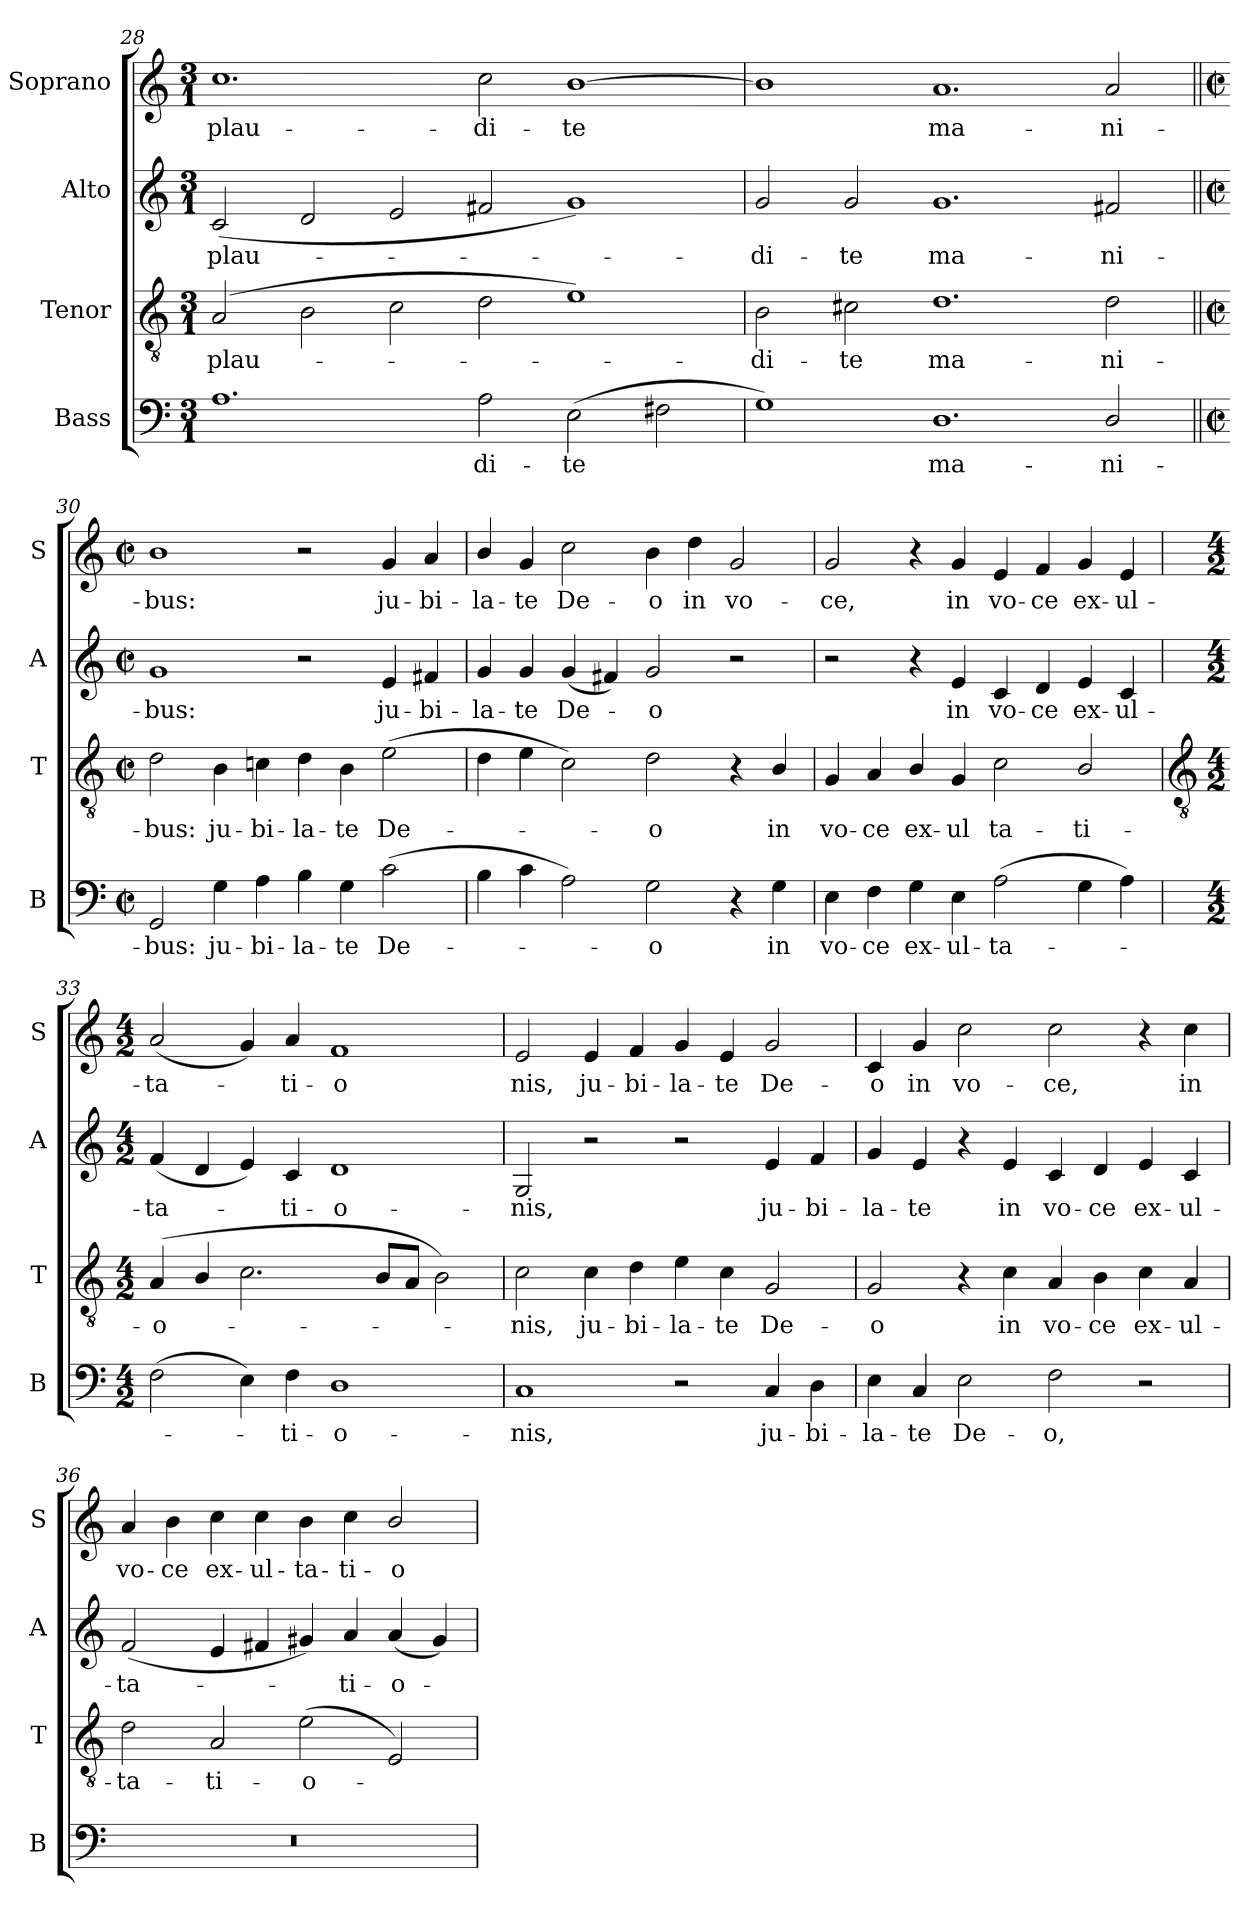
**kern	**text	**kern	**text	**kern	**text	**kern	**text
*part4	*part4	*part3	*part3	*part2	*part2	*part1	*part1
*staff4	*staff4	*staff3	*staff3	*staff2	*staff2	*staff1	*staff1
*I"Bass	*	*I"Tenor	*	*I"Alto	*	*I"Soprano	*
*I'B	*	*I'T	*	*I'A	*	*I'S	*
!!LO:LB:g=z
*clefF4	*	*clefGv2	*	*clefG2	*	*clefG2	*
*k[]	*	*k[]	*	*k[]	*	*k[]	*
*C:	*	*C:	*	*C:	*	*C:	*
*M3/1	*	*M3/1	*	*M3/1	*	*M3/1	*
=28	=28	=28	=28	=28	=28	=28	=28
!	!	!	!LO:LY:b	!	!LO:LY:b	!	!LO:LY:b
1.A	.	(>2A	plau-	(<2c	plau-	1.cc	plau-
.	.	2B	.	2d	.	.	.
.	.	2c	.	2e	.	.	.
!	!LO:LY:b	!	!	!	!	!	!LO:LY:b
2A	di-	2d	.	2f#X	.	2cc	-di-
!	!LO:LY:b	!	!	!	!	!	!LO:LY:b
(>2E	-te	1e)	.	1g)	.	[1b	-te
2F#X	.	.	.	.	.	.	.
=29	=29	=29	=29	=29	=29	=29	=29
!	!	!	!LO:LY:b	!	!LO:LY:b	!	!
1G)	.	2B	di-	2g	di-	1b]	.
!	!	!	!LO:LY:b	!	!LO:LY:b	!	!
.	.	2c#X	-te	2g	-te	.	.
!	!LO:LY:b	!	!LO:LY:b	!	!LO:LY:b	!	!LO:LY:b
1.D	ma-	1.d	ma-	1.g	ma-	1.a	ma-
!	!LO:LY:b	!	!LO:LY:b	!	!LO:LY:b	!	!LO:LY:b
2D/	-ni-	2d	-ni-	2f#X	-ni-	2a	-ni-
=30||	=30||	=30||	=30||	=30||	=30||	=30||	=30||
*M4/2	*	*M4/2	*	*M4/2	*	*M4/2	*
*met(c|)	*	*met(c|)	*	*met(c|)	*	*met(c|)	*
!	!LO:LY:b	!	!LO:LY:b	!	!LO:LY:b	!	!LO:LY:b
2GG	-bus:	2d	-bus:	1g	-bus:	1b	-bus:
!	!LO:LY:b	!	!LO:LY:b	!	!	!	!
4G	ju-	4B	ju-	.	.	.	.
!	!LO:LY:b	!	!LO:LY:b	!	!	!	!
4A	-bi-	4cn	-bi-	.	.	.	.
!	!LO:LY:b	!	!LO:LY:b	!	!	!	!
4B	-la-	4d	-la-	2r	.	2r	.
!	!LO:LY:b	!	!LO:LY:b	!	!	!	!
4G	-te	4B	-te	.	.	.	.
!	!LO:LY:b	!	!LO:LY:b	!	!LO:LY:b	!	!LO:LY:b
(>2c	De-	(>2e	De-	4e	ju-	4g	ju-
!	!	!	!	!	!LO:LY:b	!	!LO:LY:b
.	.	.	.	4f#X	-bi-	4a	-bi-
=31	=31	=31	=31	=31	=31	=31	=31
!	!	!	!	!	!LO:LY:b	!	!LO:LY:b
4B	.	4d	.	4g	-la-	4b/	-la-
!	!	!	!	!	!LO:LY:b	!	!LO:LY:b
4c	.	4e	.	4g	-te	4g	-te
!	!	!	!	!	!LO:LY:b	!	!LO:LY:b
2A)	.	2c)	.	(<4g	De-	2cc	De-
.	.	.	.	4f#X)	.	.	.
!	!LO:LY:b	!	!LO:LY:b	!	!LO:LY:b	!	!LO:LY:b
2G	o	2d	o	2g	o	4b	-o
!	!	!	!	!	!	!	!LO:LY:b
.	.	.	.	.	.	4dd	in
!	!	!	!	!	!	!	!LO:LY:b
4r	.	4r	.	2r	.	2g	vo-
!	!LO:LY:b	!	!LO:LY:b	!	!	!	!
4G	in	4B/	in	.	.	.	.
=32	=32	=32	=32	=32	=32	=32	=32
!	!LO:LY:b	!	!LO:LY:b	!	!	!	!LO:LY:b
4E	vo-	4G	vo-	2r	.	2g	-ce,
!	!LO:LY:b	!	!LO:LY:b	!	!	!	!
4F	-ce	4A	-ce	.	.	.	.
!	!LO:LY:b	!	!LO:LY:b	!	!	!	!
4G	ex-	4B/	ex-	4r	.	4r	.
!	!LO:LY:b	!	!LO:LY:b	!	!LO:LY:b	!	!LO:LY:b
4E	-ul-	4G	-ul	4e	in	4g	in
!	!LO:LY:b	!	!LO:LY:b	!	!LO:LY:b	!	!LO:LY:b
(>2A	-ta-	2c	ta-	4c	vo-	4e	vo-
!	!	!	!	!	!LO:LY:b	!	!LO:LY:b
.	.	.	.	4d	-ce	4f	-ce
!	!	!	!LO:LY:b	!	!LO:LY:b	!	!LO:LY:b
4G	.	2B/	-ti-	4e	ex-	4g	ex-
!	!	!	!	!	!LO:LY:b	!	!LO:LY:b
4A)	.	.	.	4c	-ul-	4e	-ul-
!!LO:LB:g=z
=33	=33	=33	=33	=33	=33	=33	=33
*	*	*clefGv2	*	*	*	*	*
*M4/2	*	*M4/2	*	*M4/2	*	*M4/2	*
!	!	!	!LO:LY:b	!	!LO:LY:b	!	!LO:LY:b
(>2F	.	(<4A	-o-	(<4f	-ta-	(<2a	-ta-
.	.	4B/	.	4d	.	.	.
4E)	.	2.c	.	4e)	.	4g)	.
!	!LO:LY:b	!	!	!	!LO:LY:b	!	!LO:LY:b
4F	ti-	.	.	4c	ti-	4a	ti-
!	!LO:LY:b	!	!	!	!LO:LY:b	!	!LO:LY:b
1D	-o-	.	.	1d	-o-	1f	-o
.	.	8BL	.	.	.	.	.
.	.	8AJ	.	.	.	.	.
.	.	2B)	.	.	.	.	.
=34	=34	=34	=34	=34	=34	=34	=34
!	!LO:LY:b	!	!LO:LY:b	!	!LO:LY:b	!	!LO:LY:b
1C	-nis,	2c	nis,	2G	-nis,	2e	nis,
!	!	!	!LO:LY:b	!	!	!	!LO:LY:b
.	.	4c	ju-	2r	.	4e	ju-
!	!	!	!LO:LY:b	!	!	!	!LO:LY:b
.	.	4d	-bi-	.	.	4f	-bi-
!	!	!	!LO:LY:b	!	!	!	!LO:LY:b
2r	.	4e	-la-	2r	.	4g	-la-
!	!	!	!LO:LY:b	!	!	!	!LO:LY:b
.	.	4c	-te	.	.	4e	-te
!	!LO:LY:b	!	!LO:LY:b	!	!LO:LY:b	!	!LO:LY:b
4C	ju-	2G	De-	4e	ju-	2g	De-
!	!LO:LY:b	!	!	!	!LO:LY:b	!	!
4D	-bi-	.	.	4f	-bi-	.	.
=35	=35	=35	=35	=35	=35	=35	=35
!	!LO:LY:b	!	!LO:LY:b	!	!LO:LY:b	!	!LO:LY:b
4E	-la-	2G	-o	4g	-la-	4c	-o
!	!LO:LY:b	!	!	!	!LO:LY:b	!	!LO:LY:b
4C	-te	.	.	4e	-te	4g	in
!	!LO:LY:b	!	!	!	!	!	!LO:LY:b
2E	De-	4r	.	4r	.	2cc	vo-
!	!	!	!LO:LY:b	!	!LO:LY:b	!	!
.	.	4c	in	4e	in	.	.
!	!LO:LY:b	!	!LO:LY:b	!	!LO:LY:b	!	!LO:LY:b
2F	-o,	4A	vo-	4c	vo-	2cc	-ce,
!	!	!	!LO:LY:b	!	!LO:LY:b	!	!
.	.	4B	-ce	4d	-ce	.	.
!	!	!	!LO:LY:b	!	!LO:LY:b	!	!
2r	.	4c	ex-	4e	ex-	4r	.
!	!	!	!LO:LY:b	!	!LO:LY:b	!	!LO:LY:b
.	.	4A	-ul-	4c	-ul-	4cc	in
=36	=36	=36	=36	=36	=36	=36	=36
!	!	!	!LO:LY:b	!	!LO:LY:b	!	!LO:LY:b
0r	.	2d	-ta-	(<2f	-ta-	4a	vo-
!	!	!	!	!	!	!	!LO:LY:b
.	.	.	.	.	.	4b	-ce
!	!	!	!LO:LY:b	!	!	!	!LO:LY:b
.	.	2A	-ti-	4e	.	4cc	ex-
!	!	!	!	!	!	!	!LO:LY:b
.	.	.	.	4f#X	.	4cc	-ul-
!	!	!	!LO:LY:b	!	!	!	!LO:LY:b
.	.	(2e	-o-	4g#X)	.	4b	-ta-
!	!	!	!	!	!LO:LY:b	!	!LO:LY:b
.	.	.	.	4a	ti-	4cc	-ti-
!	!	!	!	!	!LO:LY:b	!	!LO:LY:b
.	.	2E)	.	(<4a	-o-	2b/	-o-
.	.	.	.	4g#)	.	.	.
=	=	=	=	=	=	=	=
*-	*-	*-	*-	*-	*-	*-	*-
